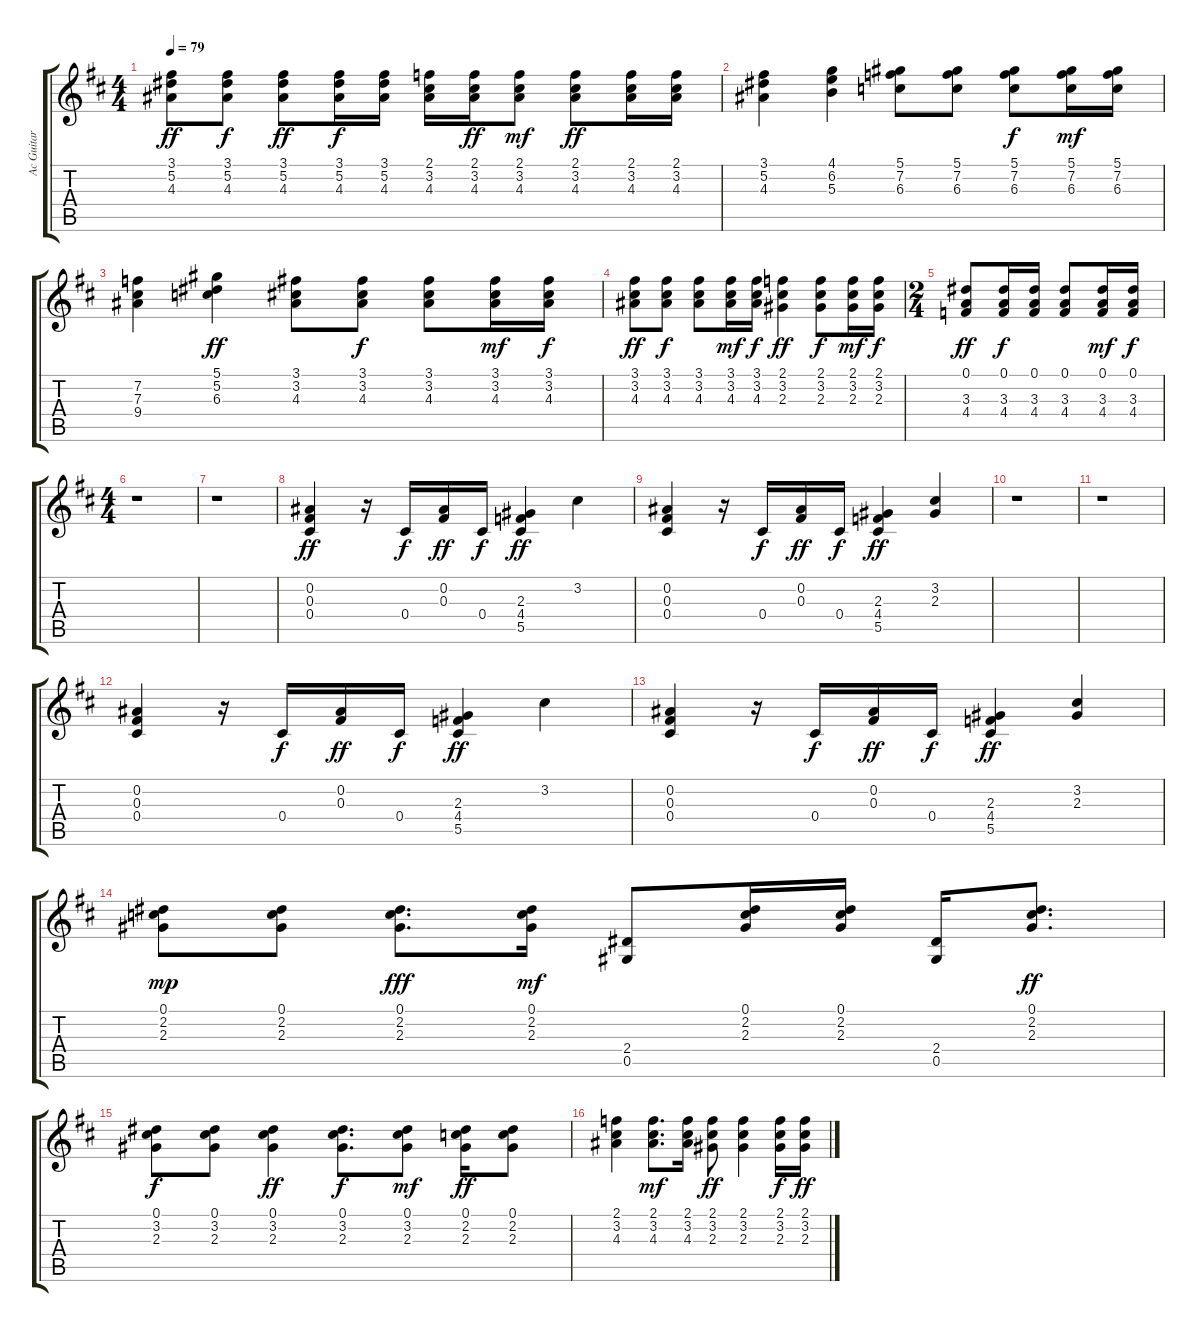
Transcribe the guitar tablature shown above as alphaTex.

\track ("Ac Guitar" "Ac Guitar") {instrument acousticguitarsteel}
\staff {score tabs}
\tuning (Eb4 Bb3 Gb3 Db3 Ab2 Eb2) {hide}
\ts (4 4)
\tempo 79
\clef g2
\ks d
(3.1 5.2 4.3).8{dy ff} (3.1 5.2 4.3).8{dy f} (3.1 5.2 4.3).8{dy ff} (3.1 5.2 4.3).16{dy f} (3.1 5.2 4.3).16 (2.1 3.2 4.3).16 (2.1 3.2 4.3).16{dy ff} (2.1 3.2 4.3).8{dy mf} (2.1 3.2 4.3).8{dy ff} (2.1 3.2 4.3).16 (2.1 3.2 4.3).16 |
(3.1 5.2 4.3).4 (4.1 6.2 5.3).4 (5.1 7.2 6.3).8 (5.1 7.2 6.3).8 (5.1 7.2 6.3).8{dy f} (5.1 7.2 6.3).16{dy mf} (5.1 7.2 6.3).16 |
(7.2 7.3 9.4).4 (5.1 5.2 6.3).4{dy ff} (3.1 3.2 4.3).8 (3.1 3.2 4.3).8{dy f} (3.1 3.2 4.3).8 (3.1 3.2 4.3).16{dy mf} (3.1 3.2 4.3).16{dy f} |
(3.1 3.2 4.3).8{dy ff} (3.1 3.2 4.3).8{dy f} (3.1 3.2 4.3).8 (3.1 3.2 4.3).16{dy mf} (3.1 3.2 4.3).16{dy f} (2.1 3.2 2.3).4{dy ff} (2.1 3.2 2.3).8{dy f} (2.1 3.2 2.3).16{dy mf} (2.1 3.2 2.3).16{dy f} |
\ts (2 4)
(0.1 3.3 4.4).8{dy ff} (0.1 3.3 4.4).16{dy f} (0.1 3.3 4.4).16 (0.1 3.3 4.4).8 (0.1 3.3 4.4).16{dy mf} (0.1 3.3 4.4).16{dy f} |
\ts (4 4)
r.1 |
r.1 |
(0.2 0.3 0.4).4{dy ff} r.16 0.4.16{dy f} (0.2 0.3).16{dy ff} 0.4.16{dy f} (2.3 4.4 5.5).4{dy ff} 3.2.4 |
(0.2 0.3 0.4).4 r.16 0.4.16{dy f} (0.2 0.3).16{dy ff} 0.4.16{dy f} (2.3 4.4 5.5).4{dy ff} (3.2 2.3).4 |
r.1 |
r.1 |
(0.2 0.3 0.4).4 r.16 0.4.16{dy f} (0.2 0.3).16{dy ff} 0.4.16{dy f} (2.3 4.4 5.5).4{dy ff} 3.2.4 |
(0.2 0.3 0.4).4 r.16 0.4.16{dy f} (0.2 0.3).16{dy ff} 0.4.16{dy f} (2.3 4.4 5.5).4{dy ff} (3.2 2.3).4 |
(0.1 2.2 2.3).8{dy mp} (0.1 2.2 2.3).8 (0.1 2.2 2.3).8{d dy fff} (0.1 2.2 2.3).16{dy mf} (2.4 0.5).8 (0.1 2.2 2.3).16 (0.1 2.2 2.3).16 (2.4 0.5).16 (0.1 2.2 2.3).8{d dy ff} |
(0.1 3.2 2.3).8{dy f} (0.1 3.2 2.3).8 (0.1 3.2 2.3).4{dy ff} (0.1 3.2 2.3).8{d dy f} (0.1 3.2 2.3).8{dy mf} (0.1 2.2 2.3).16{dy ff} (0.1 2.2 2.3).8 |
(2.1 3.2 4.3).4 (2.1 3.2 4.3).8{d dy mf} (2.1 3.2 4.3).16 (2.1 3.2 2.3).8{dy ff} (2.1 3.2 2.3).4 (2.1 3.2 2.3).16{dy f} (2.1 3.2 2.3).16{dy ff}
